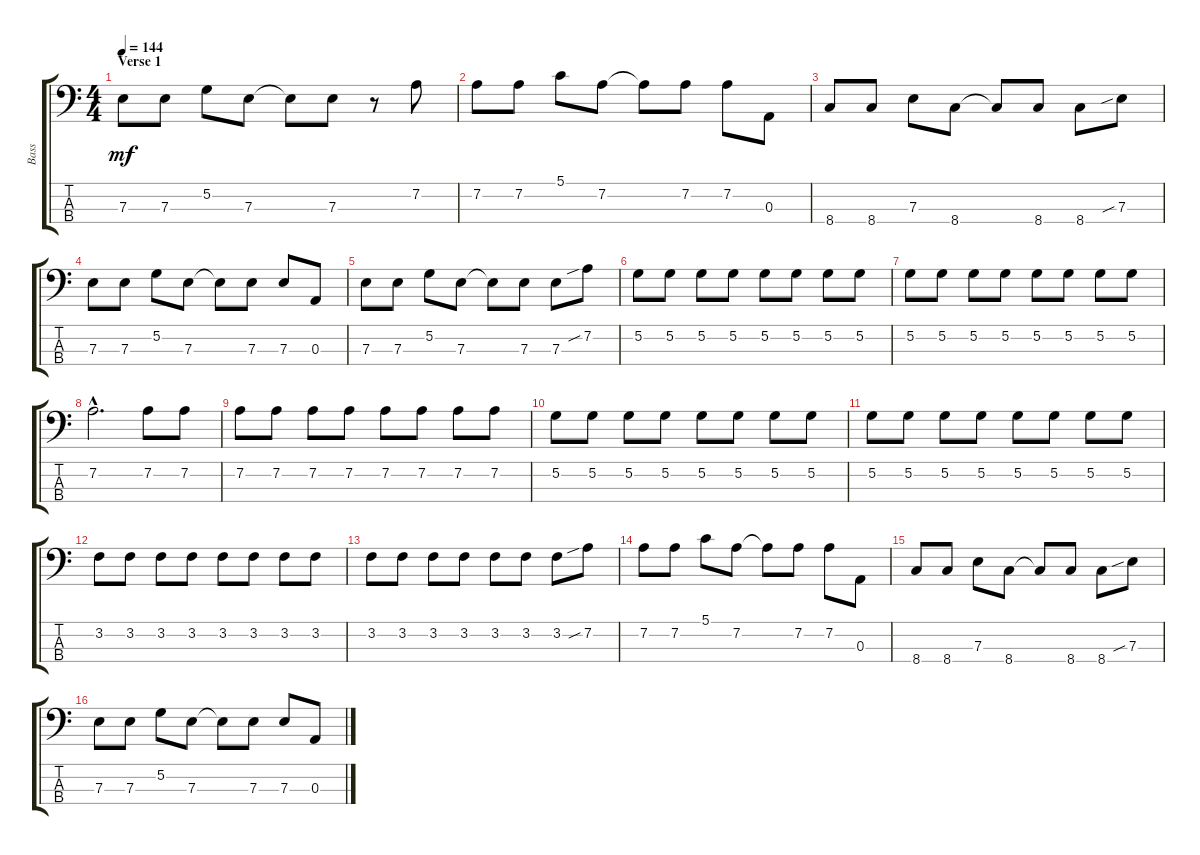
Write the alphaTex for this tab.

\track ("Bass" "Bass") {instrument electricbassfinger}
\staff {score tabs}
\tuning (G2 D2 A1 E1) {hide}
\ts (4 4)
\section ("" "Verse 1")
\tempo 144
\clef f4
\ks c
7.3.8{dy mf} 7.3.8 5.2.8 7.3.8 7.3{t}.8 7.3.8 r.8 7.2.8 |
7.2.8 7.2.8 5.1.8 7.2.8 7.2{t}.8 7.2.8 7.2.8 0.3.8 |
8.4.8 8.4.8 7.3.8 8.4.8 8.4{t}.8 8.4.8 8.4.8 7.3{sib}.8 |
7.3.8 7.3.8 5.2.8 7.3.8 7.3{t}.8 7.3.8 7.3.8 0.3.8 |
7.3.8 7.3.8 5.2.8 7.3.8 7.3{t}.8 7.3.8 7.3.8 7.2{sib}.8 |
5.2.8 5.2.8 5.2.8 5.2.8 5.2.8 5.2.8 5.2.8 5.2.8 |
5.2.8 5.2.8 5.2.8 5.2.8 5.2.8 5.2.8 5.2.8 5.2.8 |
7.2{hac}.2{d} 7.2.8 7.2.8 |
7.2.8 7.2.8 7.2.8 7.2.8 7.2.8 7.2.8 7.2.8 7.2.8 |
5.2.8 5.2.8 5.2.8 5.2.8 5.2.8 5.2.8 5.2.8 5.2.8 |
5.2.8 5.2.8 5.2.8 5.2.8 5.2.8 5.2.8 5.2.8 5.2.8 |
3.2.8 3.2.8 3.2.8 3.2.8 3.2.8 3.2.8 3.2.8 3.2.8 |
3.2.8 3.2.8 3.2.8 3.2.8 3.2.8 3.2.8 3.2.8 7.2{sib}.8 |
7.2.8 7.2.8 5.1.8 7.2.8 7.2{t}.8 7.2.8 7.2.8 0.3.8 |
8.4.8 8.4.8 7.3.8 8.4.8 8.4{t}.8 8.4.8 8.4.8 7.3{sib}.8 |
7.3.8 7.3.8 5.2.8 7.3.8 7.3{t}.8 7.3.8 7.3.8 0.3.8
